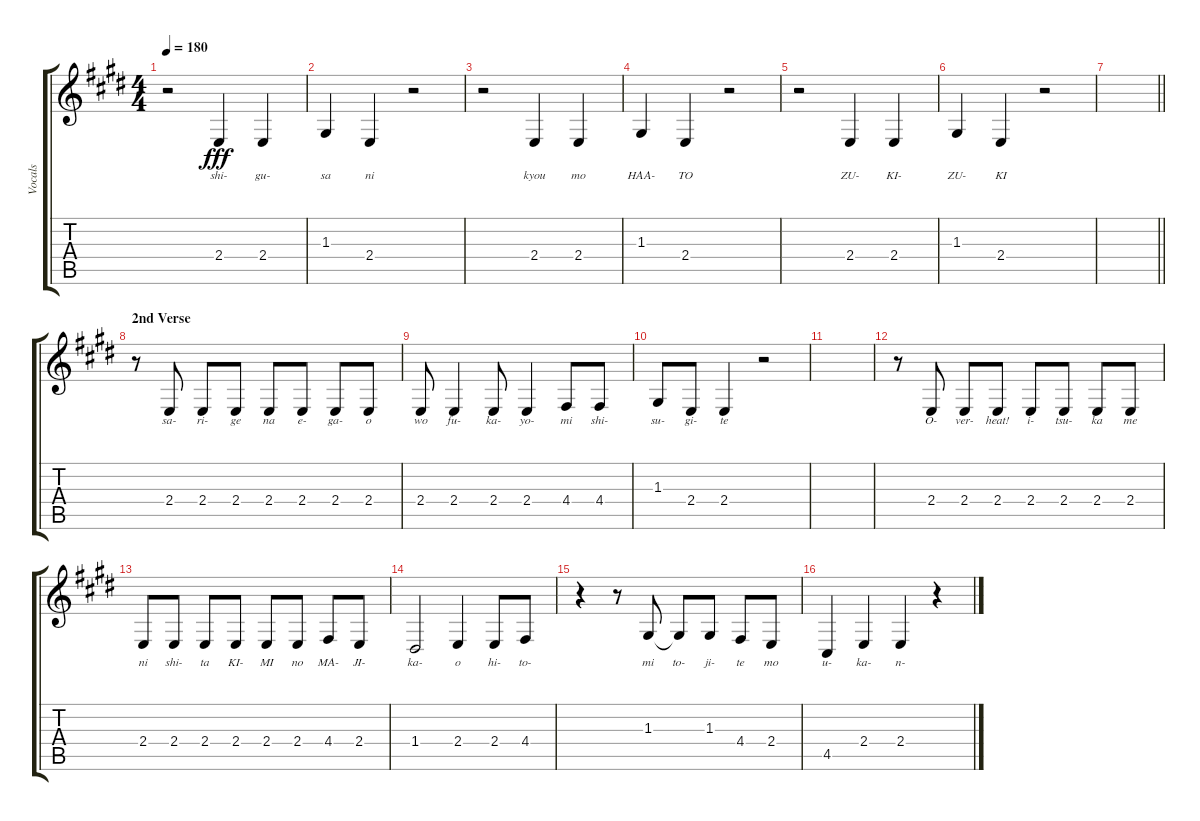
\track ("Vocals" "Vocals") {instrument altosax}
\staff {score tabs}
\tuning (E4 B3 G3 D3 A2 E2) {hide}
\ts (4 4)
\tempo 180
\clef g2
\ks e
r.2{dy fff} 2.4.4{lyrics (0 "shi-") lyrics (1 "") lyrics (2 "") lyrics (3 "") lyrics (4 "")} 2.4.4{lyrics (0 "gu-") lyrics (1 "") lyrics (2 "") lyrics (3 "") lyrics (4 "")} |
1.3.4{lyrics (0 "sa") lyrics (1 "") lyrics (2 "") lyrics (3 "") lyrics (4 "")} 2.4.4{lyrics (0 "ni") lyrics (1 "") lyrics (2 "") lyrics (3 "") lyrics (4 "")} r.2 |
r.2 2.4.4{lyrics (0 "kyou") lyrics (1 "") lyrics (2 "") lyrics (3 "") lyrics (4 "")} 2.4.4{lyrics (0 "mo") lyrics (1 "") lyrics (2 "") lyrics (3 "") lyrics (4 "")} |
1.3.4{lyrics (0 "HAA-") lyrics (1 "") lyrics (2 "") lyrics (3 "") lyrics (4 "")} 2.4.4{lyrics (0 "TO") lyrics (1 "") lyrics (2 "") lyrics (3 "") lyrics (4 "")} r.2 |
r.2 2.4.4{lyrics (0 "ZU-") lyrics (1 "") lyrics (2 "") lyrics (3 "") lyrics (4 "")} 2.4.4{lyrics (0 "KI-") lyrics (1 "") lyrics (2 "") lyrics (3 "") lyrics (4 "")} |
1.3.4{lyrics (0 "ZU-") lyrics (1 "") lyrics (2 "") lyrics (3 "") lyrics (4 "")} 2.4.4{lyrics (0 "KI") lyrics (1 "") lyrics (2 "") lyrics (3 "") lyrics (4 "")} r.2 |
\barLineRight lightlight
|
\section ("" "2nd Verse")
r.8 2.4.8{lyrics (0 "sa-") lyrics (1 "") lyrics (2 "") lyrics (3 "") lyrics (4 "")} 2.4.8{lyrics (0 "ri-") lyrics (1 "") lyrics (2 "") lyrics (3 "") lyrics (4 "")} 2.4.8{lyrics (0 "ge") lyrics (1 "") lyrics (2 "") lyrics (3 "") lyrics (4 "")} 2.4.8{lyrics (0 "na") lyrics (1 "") lyrics (2 "") lyrics (3 "") lyrics (4 "")} 2.4.8{lyrics (0 "e-") lyrics (1 "") lyrics (2 "") lyrics (3 "") lyrics (4 "")} 2.4.8{lyrics (0 "ga-") lyrics (1 "") lyrics (2 "") lyrics (3 "") lyrics (4 "")} 2.4.8{lyrics (0 "o") lyrics (1 "") lyrics (2 "") lyrics (3 "") lyrics (4 "")} |
2.4.8{lyrics (0 "wo") lyrics (1 "") lyrics (2 "") lyrics (3 "") lyrics (4 "")} 2.4.4{lyrics (0 "fu-") lyrics (1 "") lyrics (2 "") lyrics (3 "") lyrics (4 "")} 2.4.8{lyrics (0 "ka-") lyrics (1 "") lyrics (2 "") lyrics (3 "") lyrics (4 "")} 2.4.4{lyrics (0 "yo-") lyrics (1 "") lyrics (2 "") lyrics (3 "") lyrics (4 "")} 4.4.8{lyrics (0 "mi") lyrics (1 "") lyrics (2 "") lyrics (3 "") lyrics (4 "")} 4.4.8{lyrics (0 "shi-") lyrics (1 "") lyrics (2 "") lyrics (3 "") lyrics (4 "")} |
1.3.8{lyrics (0 "su-") lyrics (1 "") lyrics (2 "") lyrics (3 "") lyrics (4 "")} 2.4.8{lyrics (0 "gi-") lyrics (1 "") lyrics (2 "") lyrics (3 "") lyrics (4 "")} 2.4.4{lyrics (0 "te") lyrics (1 "") lyrics (2 "") lyrics (3 "") lyrics (4 "")} r.2 |
|
r.8 2.4.8{lyrics (0 "O-") lyrics (1 "") lyrics (2 "") lyrics (3 "") lyrics (4 "")} 2.4.8{lyrics (0 "ver-") lyrics (1 "") lyrics (2 "") lyrics (3 "") lyrics (4 "")} 2.4.8{lyrics (0 "heat!") lyrics (1 "") lyrics (2 "") lyrics (3 "") lyrics (4 "")} 2.4.8{lyrics (0 "i-") lyrics (1 "") lyrics (2 "") lyrics (3 "") lyrics (4 "")} 2.4.8{lyrics (0 "tsu-") lyrics (1 "") lyrics (2 "") lyrics (3 "") lyrics (4 "")} 2.4.8{lyrics (0 "ka") lyrics (1 "") lyrics (2 "") lyrics (3 "") lyrics (4 "")} 2.4.8{lyrics (0 "me") lyrics (1 "") lyrics (2 "") lyrics (3 "") lyrics (4 "")} |
2.4.8{lyrics (0 "ni") lyrics (1 "") lyrics (2 "") lyrics (3 "") lyrics (4 "")} 2.4.8{lyrics (0 "shi-") lyrics (1 "") lyrics (2 "") lyrics (3 "") lyrics (4 "")} 2.4.8{lyrics (0 "ta") lyrics (1 "") lyrics (2 "") lyrics (3 "") lyrics (4 "")} 2.4.8{lyrics (0 "KI-") lyrics (1 "") lyrics (2 "") lyrics (3 "") lyrics (4 "")} 2.4.8{lyrics (0 "MI") lyrics (1 "") lyrics (2 "") lyrics (3 "") lyrics (4 "")} 2.4.8{lyrics (0 "no") lyrics (1 "") lyrics (2 "") lyrics (3 "") lyrics (4 "")} 4.4.8{lyrics (0 "MA-") lyrics (1 "") lyrics (2 "") lyrics (3 "") lyrics (4 "")} 2.4.8{lyrics (0 "JI-") lyrics (1 "") lyrics (2 "") lyrics (3 "") lyrics (4 "")} |
1.4.2{lyrics (0 "ka-") lyrics (1 "") lyrics (2 "") lyrics (3 "") lyrics (4 "")} 2.4.4{lyrics (0 "o") lyrics (1 "") lyrics (2 "") lyrics (3 "") lyrics (4 "")} 2.4.8{lyrics (0 "hi-") lyrics (1 "") lyrics (2 "") lyrics (3 "") lyrics (4 "")} 4.4.8{lyrics (0 "to-") lyrics (1 "") lyrics (2 "") lyrics (3 "") lyrics (4 "")} |
r.4 r.8 1.3.8{lyrics (0 "mi") lyrics (1 "") lyrics (2 "") lyrics (3 "") lyrics (4 "")} 1.3{t}.8{lyrics (0 "to-") lyrics (1 "") lyrics (2 "") lyrics (3 "") lyrics (4 "")} 1.3.8{lyrics (0 "ji-") lyrics (1 "") lyrics (2 "") lyrics (3 "") lyrics (4 "")} 4.4.8{lyrics (0 "te") lyrics (1 "") lyrics (2 "") lyrics (3 "") lyrics (4 "")} 2.4.8{lyrics (0 "mo") lyrics (1 "") lyrics (2 "") lyrics (3 "") lyrics (4 "")} |
4.5.4{lyrics (0 "u-") lyrics (1 "") lyrics (2 "") lyrics (3 "") lyrics (4 "")} 2.4.4{lyrics (0 "ka-") lyrics (1 "") lyrics (2 "") lyrics (3 "") lyrics (4 "")} 2.4.4{lyrics (0 "n-") lyrics (1 "") lyrics (2 "") lyrics (3 "") lyrics (4 "")} r.4
